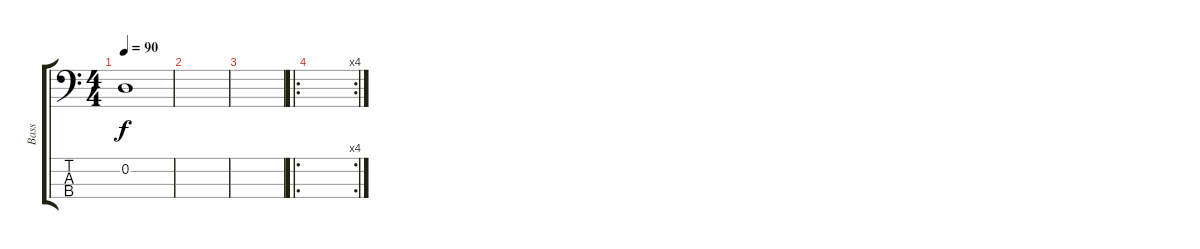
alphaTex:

\track ("Bass" "Bass") {instrument electricbassfinger}
\staff {score tabs}
\tuning (G2 D2 A1 E1) {hide}
\ts (4 4)
\tempo 90
\clef f4
\ks c
0.2.1{dy f} |
|
|
\ro
\rc 4
